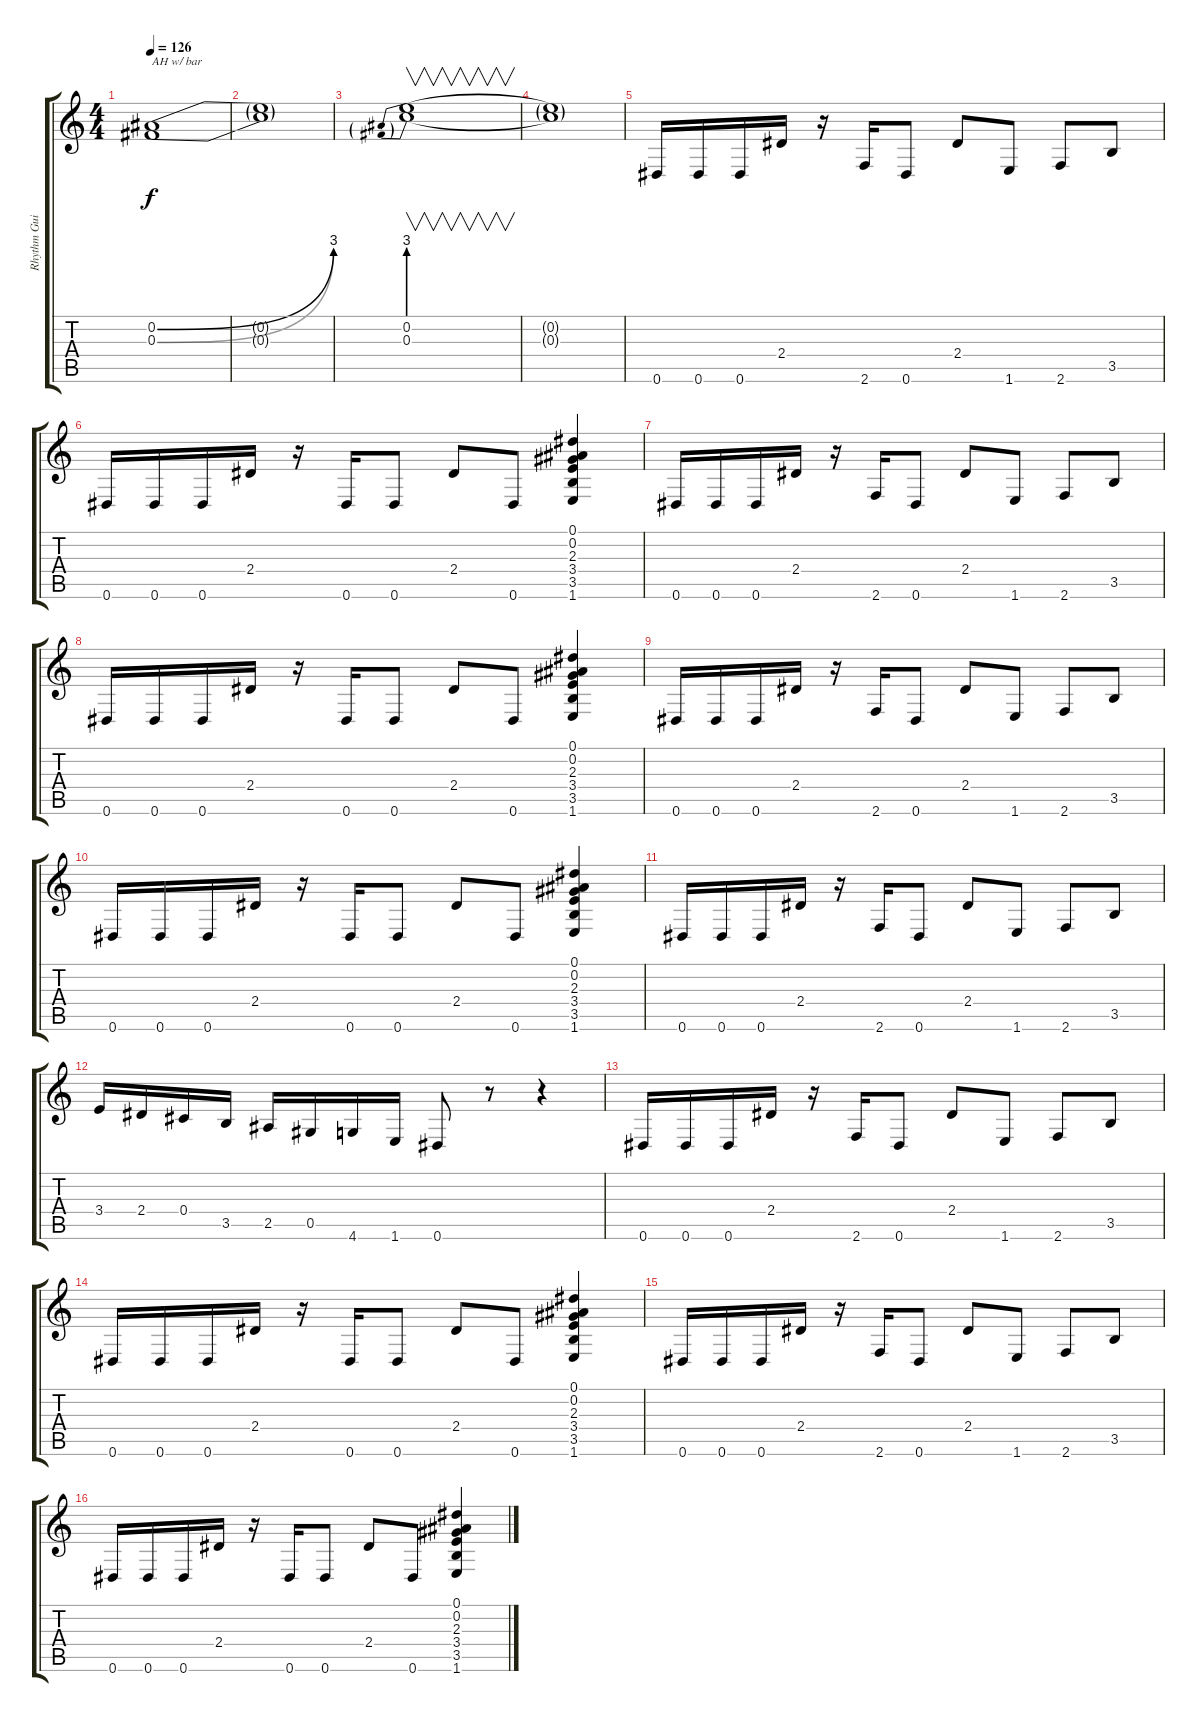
\track ("Rhythm Guitar" "Rhythm Gui") {instrument distortionguitar}
\staff {score tabs}
\tuning (Eb4 Bb3 Gb3 Db3 Ab2 Eb2) {hide}
\ts (4 4)
\tempo 126
\clef g2
\ks c
(0.2{be (bend 0 0 60 12)} 0.3{be (bend 0 0 60 12)}).1{txt "AH w/ bar" dy f instrument guitarharmonics} |
(0.2{t} 0.3{t}).1 |
(0.2{be (prebend 0 12 60 12)} 0.3{be (prebend 0 12 60 12)}).1{v} |
(0.2{t} 0.3{t}).1 |
0.6.16{instrument distortionguitar} 0.6.16 0.6.16 2.4.16 r.16 2.6.16 0.6.8 2.4.8 1.6.8 2.6.8 3.5.8 |
0.6.16 0.6.16 0.6.16 2.4.16 r.16 0.6.16 0.6.8 2.4.8 0.6.8 (0.1 0.2 2.3 3.4 3.5 1.6).4 |
0.6.16 0.6.16 0.6.16 2.4.16 r.16 2.6.16 0.6.8 2.4.8 1.6.8 2.6.8 3.5.8 |
0.6.16 0.6.16 0.6.16 2.4.16 r.16 0.6.16 0.6.8 2.4.8 0.6.8 (0.1 0.2 2.3 3.4 3.5 1.6).4 |
0.6.16 0.6.16 0.6.16 2.4.16 r.16 2.6.16 0.6.8 2.4.8 1.6.8 2.6.8 3.5.8 |
0.6.16 0.6.16 0.6.16 2.4.16 r.16 0.6.16 0.6.8 2.4.8 0.6.8 (0.1 0.2 2.3 3.4 3.5 1.6).4 |
0.6.16 0.6.16 0.6.16 2.4.16 r.16 2.6.16 0.6.8 2.4.8 1.6.8 2.6.8 3.5.8 |
3.4.16 2.4.16 0.4.16 3.5.16 2.5.16 0.5.16 4.6.16 1.6.16 0.6.8 r.8 r.4 |
0.6.16 0.6.16 0.6.16 2.4.16 r.16 2.6.16 0.6.8 2.4.8 1.6.8 2.6.8 3.5.8 |
0.6.16 0.6.16 0.6.16 2.4.16 r.16 0.6.16 0.6.8 2.4.8 0.6.8 (0.1 0.2 2.3 3.4 3.5 1.6).4 |
0.6.16 0.6.16 0.6.16 2.4.16 r.16 2.6.16 0.6.8 2.4.8 1.6.8 2.6.8 3.5.8 |
0.6.16 0.6.16 0.6.16 2.4.16 r.16 0.6.16 0.6.8 2.4.8 0.6.8 (0.1 0.2 2.3 3.4 3.5 1.6).4
